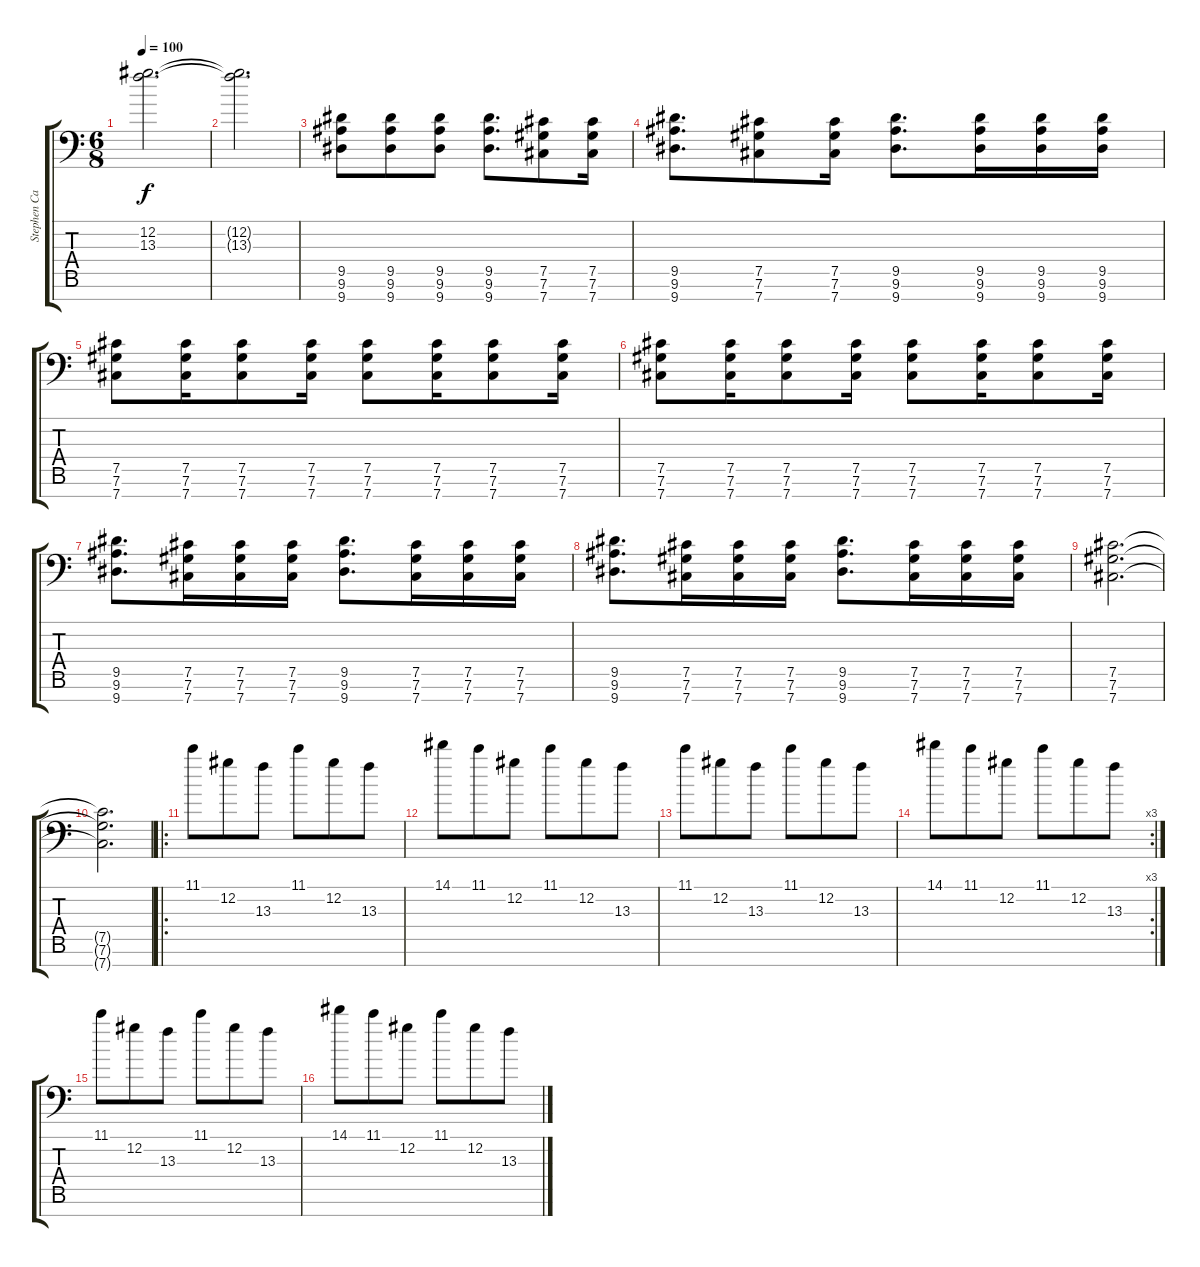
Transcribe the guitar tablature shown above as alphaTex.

\track ("Stephen Carpenter" "Stephen Ca") {instrument distortionguitar}
\staff {score tabs}
\tuning (Db4 Ab3 E3 B2 Gb2 Db2 Gb1) {hide}
\ts (6 8)
\tempo 100
\clef f4
\ks c
(12.2 13.3).2{d dy f} |
(12.2{t} 13.3{t}).2{d} |
(9.5 9.6 9.7).8{instrument distortionguitar} (9.5 9.6 9.7).8 (9.5 9.6 9.7).8 (9.5 9.6 9.7).8{d} (7.5 7.6 7.7).8 (7.5 7.6 7.7).16 |
(9.5 9.6 9.7).8{d} (7.5 7.6 7.7).8 (7.5 7.6 7.7).16 (9.5 9.6 9.7).8{d} (9.5 9.6 9.7).16 (9.5 9.6 9.7).16 (9.5 9.6 9.7).16 |
(7.5 7.6 7.7).8 (7.5 7.6 7.7).16 (7.5 7.6 7.7).8 (7.5 7.6 7.7).16 (7.5 7.6 7.7).8 (7.5 7.6 7.7).16 (7.5 7.6 7.7).8 (7.5 7.6 7.7).16 |
(7.5 7.6 7.7).8 (7.5 7.6 7.7).16 (7.5 7.6 7.7).8 (7.5 7.6 7.7).16 (7.5 7.6 7.7).8 (7.5 7.6 7.7).16 (7.5 7.6 7.7).8 (7.5 7.6 7.7).16 |
(9.5 9.6 9.7).8{d} (7.5 7.6 7.7).16 (7.5 7.6 7.7).16 (7.5 7.6 7.7).16 (9.5 9.6 9.7).8{d} (7.5 7.6 7.7).16 (7.5 7.6 7.7).16 (7.5 7.6 7.7).16 |
(9.5 9.6 9.7).8{d} (7.5 7.6 7.7).16 (7.5 7.6 7.7).16 (7.5 7.6 7.7).16 (9.5 9.6 9.7).8{d} (7.5 7.6 7.7).16 (7.5 7.6 7.7).16 (7.5 7.6 7.7).16 |
(7.5 7.6 7.7).2{d} |
(7.5{t} 7.6{t} 7.7{t}).2{d} |
\ro
11.1.8{instrument electricguitarjazz} 12.2.8 13.3.8 11.1.8 12.2.8 13.3.8 |
14.1.8 11.1.8 12.2.8 11.1.8 12.2.8 13.3.8 |
11.1.8 12.2.8 13.3.8 11.1.8 12.2.8 13.3.8 |
\rc 3
14.1.8 11.1.8 12.2.8 11.1.8 12.2.8 13.3.8 |
11.1.8{instrument electricguitarjazz} 12.2.8 13.3.8 11.1.8 12.2.8 13.3.8 |
14.1.8 11.1.8 12.2.8 11.1.8 12.2.8 13.3.8
